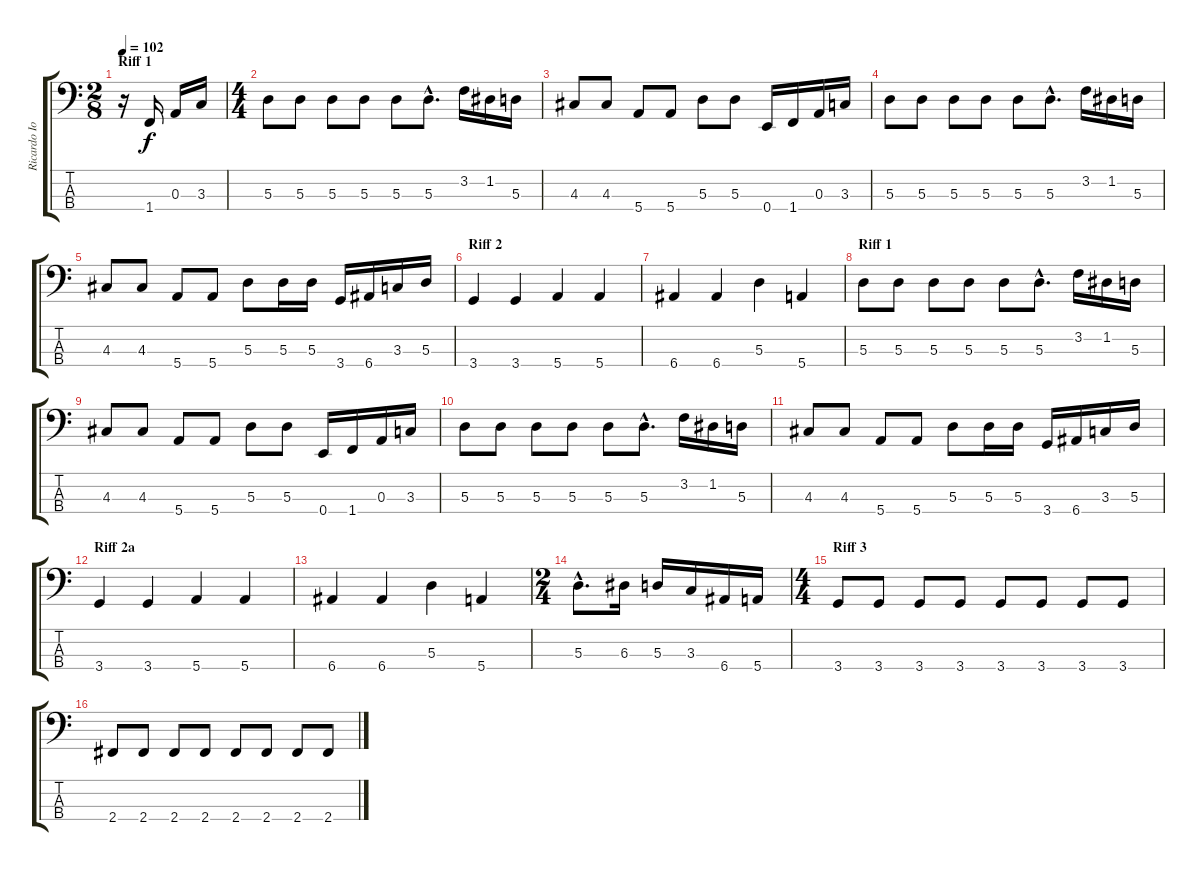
\track ("Ricardo Iorio (bajo)" "Ricardo Io") {instrument electricbassfinger}
\staff {score tabs}
\tuning (G2 D2 A1 E1) {hide}
\ts (2 8)
\section ("" "Riff 1")
\tempo 102
\clef f4
\ks c
r.16{dy f instrument electricbassfinger} 1.4.16 0.3.16 3.3.16 |
\ts (4 4)
5.3.8 5.3.8 5.3.8 5.3.8 5.3.8 5.3{hac}.8{d} 3.2.16 1.2.16 5.3.16 |
4.3.8 4.3.8 5.4.8 5.4.8 5.3.8 5.3.8 0.4.16 1.4.16 0.3.16 3.3.16 |
5.3.8 5.3.8 5.3.8 5.3.8 5.3.8 5.3{hac}.8{d} 3.2.16 1.2.16 5.3.16 |
4.3.8 4.3.8 5.4.8 5.4.8 5.3.8 5.3.16 5.3.16 3.4.16 6.4.16 3.3.16 5.3.16 |
\section ("" "Riff 2")
3.4.4 3.4.4 5.4.4 5.4.4 |
6.4.4 6.4.4 5.3.4 5.4.4 |
\section ("" "Riff 1")
5.3.8 5.3.8 5.3.8 5.3.8 5.3.8 5.3{hac}.8{d} 3.2.16 1.2.16 5.3.16 |
4.3.8 4.3.8 5.4.8 5.4.8 5.3.8 5.3.8 0.4.16 1.4.16 0.3.16 3.3.16 |
5.3.8 5.3.8 5.3.8 5.3.8 5.3.8 5.3{hac}.8{d} 3.2.16 1.2.16 5.3.16 |
4.3.8 4.3.8 5.4.8 5.4.8 5.3.8 5.3.16 5.3.16 3.4.16 6.4.16 3.3.16 5.3.16 |
\section ("" "Riff 2a")
3.4.4 3.4.4 5.4.4 5.4.4 |
6.4.4 6.4.4 5.3.4 5.4.4 |
\ts (2 4)
5.3{hac}.8{d} 6.3.16 5.3.16 3.3.16 6.4.16 5.4.16 |
\ts (4 4)
\section ("" "Riff 3")
3.4.8 3.4.8 3.4.8 3.4.8 3.4.8 3.4.8 3.4.8 3.4.8 |
2.4.8 2.4.8 2.4.8 2.4.8 2.4.8 2.4.8 2.4.8 2.4.8
